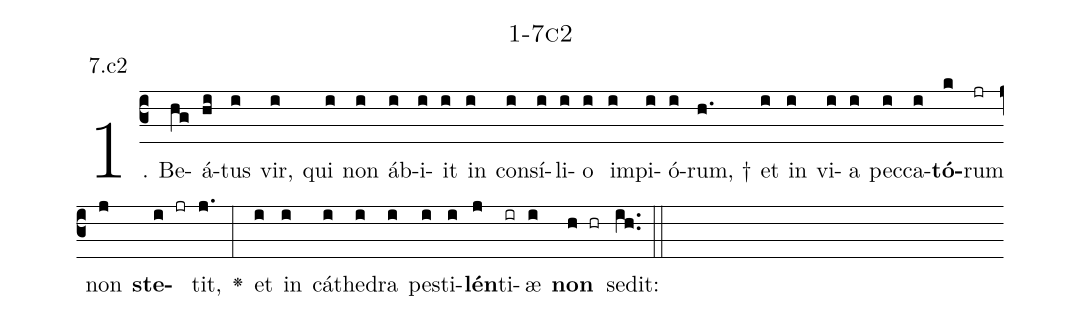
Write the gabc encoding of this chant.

name: 1-7c2;
annotation: 7.c2;
%%
(c3)1. Be(hg)á(hi)tus(i) vir,(i) qui(i) non(i) áb(i)i(i)it(i) in(i) con(i)sí(i)li(i)o(i) im(i)pi(i)ó(i)rum, †(h.) et(i) in(i) vi(i)a(i) pec(i)ca(i)<b>tó</b>(k)rum(jr) non(j) <b>ste</b>(i jr)tit,(j.) <v>\greheightstar</v>(:) et(i) in(i) cá(i)the(i)dra(i) pes(i)ti(i)<b>lén</b>(j)ti(ir)æ(i) <b>non</b>(h hr) sedit:(ih..) (::)
